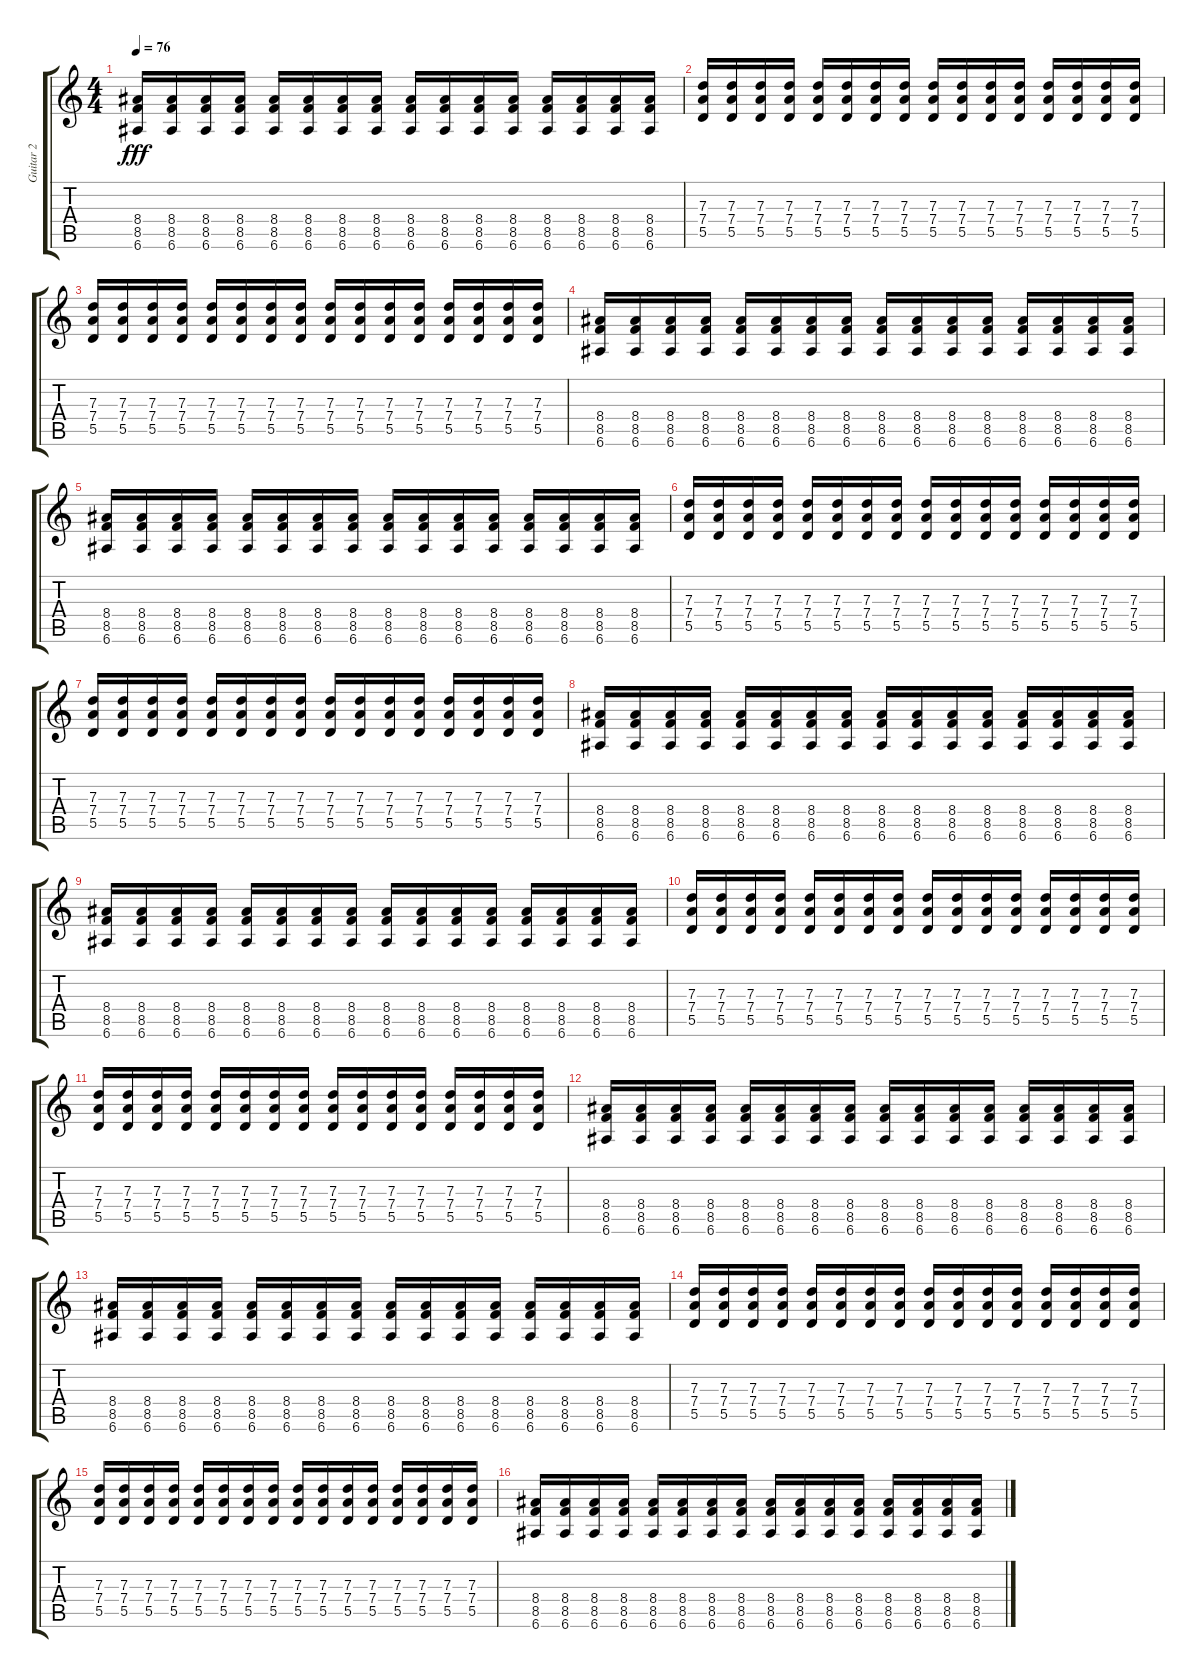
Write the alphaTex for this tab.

\track ("Guitar 2" "Guitar 2") {instrument acousticguitarsteel}
\staff {score tabs}
\tuning (E4 B3 G3 D3 A2 E2) {hide}
\ts (4 4)
\tempo 76
\clef g2
\ks c
(8.4 8.5 6.6).16{dy fff} (8.4 8.5 6.6).16 (8.4 8.5 6.6).16 (8.4 8.5 6.6).16 (8.4 8.5 6.6).16 (8.4 8.5 6.6).16 (8.4 8.5 6.6).16 (8.4 8.5 6.6).16 (8.4 8.5 6.6).16 (8.4 8.5 6.6).16 (8.4 8.5 6.6).16 (8.4 8.5 6.6).16 (8.4 8.5 6.6).16 (8.4 8.5 6.6).16 (8.4 8.5 6.6).16 (8.4 8.5 6.6).16 |
(7.3 7.4 5.5).16 (7.3 7.4 5.5).16 (7.3 7.4 5.5).16 (7.3 7.4 5.5).16 (7.3 7.4 5.5).16 (7.3 7.4 5.5).16 (7.3 7.4 5.5).16 (7.3 7.4 5.5).16 (7.3 7.4 5.5).16 (7.3 7.4 5.5).16 (7.3 7.4 5.5).16 (7.3 7.4 5.5).16 (7.3 7.4 5.5).16 (7.3 7.4 5.5).16 (7.3 7.4 5.5).16 (7.3 7.4 5.5).16 |
(7.3 7.4 5.5).16 (7.3 7.4 5.5).16 (7.3 7.4 5.5).16 (7.3 7.4 5.5).16 (7.3 7.4 5.5).16 (7.3 7.4 5.5).16 (7.3 7.4 5.5).16 (7.3 7.4 5.5).16 (7.3 7.4 5.5).16 (7.3 7.4 5.5).16 (7.3 7.4 5.5).16 (7.3 7.4 5.5).16 (7.3 7.4 5.5).16 (7.3 7.4 5.5).16 (7.3 7.4 5.5).16 (7.3 7.4 5.5).16 |
(8.4 8.5 6.6).16 (8.4 8.5 6.6).16 (8.4 8.5 6.6).16 (8.4 8.5 6.6).16 (8.4 8.5 6.6).16 (8.4 8.5 6.6).16 (8.4 8.5 6.6).16 (8.4 8.5 6.6).16 (8.4 8.5 6.6).16 (8.4 8.5 6.6).16 (8.4 8.5 6.6).16 (8.4 8.5 6.6).16 (8.4 8.5 6.6).16 (8.4 8.5 6.6).16 (8.4 8.5 6.6).16 (8.4 8.5 6.6).16 |
(8.4 8.5 6.6).16 (8.4 8.5 6.6).16 (8.4 8.5 6.6).16 (8.4 8.5 6.6).16 (8.4 8.5 6.6).16 (8.4 8.5 6.6).16 (8.4 8.5 6.6).16 (8.4 8.5 6.6).16 (8.4 8.5 6.6).16 (8.4 8.5 6.6).16 (8.4 8.5 6.6).16 (8.4 8.5 6.6).16 (8.4 8.5 6.6).16 (8.4 8.5 6.6).16 (8.4 8.5 6.6).16 (8.4 8.5 6.6).16 |
(7.3 7.4 5.5).16 (7.3 7.4 5.5).16 (7.3 7.4 5.5).16 (7.3 7.4 5.5).16 (7.3 7.4 5.5).16 (7.3 7.4 5.5).16 (7.3 7.4 5.5).16 (7.3 7.4 5.5).16 (7.3 7.4 5.5).16 (7.3 7.4 5.5).16 (7.3 7.4 5.5).16 (7.3 7.4 5.5).16 (7.3 7.4 5.5).16 (7.3 7.4 5.5).16 (7.3 7.4 5.5).16 (7.3 7.4 5.5).16 |
(7.3 7.4 5.5).16 (7.3 7.4 5.5).16 (7.3 7.4 5.5).16 (7.3 7.4 5.5).16 (7.3 7.4 5.5).16 (7.3 7.4 5.5).16 (7.3 7.4 5.5).16 (7.3 7.4 5.5).16 (7.3 7.4 5.5).16 (7.3 7.4 5.5).16 (7.3 7.4 5.5).16 (7.3 7.4 5.5).16 (7.3 7.4 5.5).16 (7.3 7.4 5.5).16 (7.3 7.4 5.5).16 (7.3 7.4 5.5).16 |
(8.4 8.5 6.6).16 (8.4 8.5 6.6).16 (8.4 8.5 6.6).16 (8.4 8.5 6.6).16 (8.4 8.5 6.6).16 (8.4 8.5 6.6).16 (8.4 8.5 6.6).16 (8.4 8.5 6.6).16 (8.4 8.5 6.6).16 (8.4 8.5 6.6).16 (8.4 8.5 6.6).16 (8.4 8.5 6.6).16 (8.4 8.5 6.6).16 (8.4 8.5 6.6).16 (8.4 8.5 6.6).16 (8.4 8.5 6.6).16 |
(8.4 8.5 6.6).16 (8.4 8.5 6.6).16 (8.4 8.5 6.6).16 (8.4 8.5 6.6).16 (8.4 8.5 6.6).16 (8.4 8.5 6.6).16 (8.4 8.5 6.6).16 (8.4 8.5 6.6).16 (8.4 8.5 6.6).16 (8.4 8.5 6.6).16 (8.4 8.5 6.6).16 (8.4 8.5 6.6).16 (8.4 8.5 6.6).16 (8.4 8.5 6.6).16 (8.4 8.5 6.6).16 (8.4 8.5 6.6).16 |
(7.3 7.4 5.5).16 (7.3 7.4 5.5).16 (7.3 7.4 5.5).16 (7.3 7.4 5.5).16 (7.3 7.4 5.5).16 (7.3 7.4 5.5).16 (7.3 7.4 5.5).16 (7.3 7.4 5.5).16 (7.3 7.4 5.5).16 (7.3 7.4 5.5).16 (7.3 7.4 5.5).16 (7.3 7.4 5.5).16 (7.3 7.4 5.5).16 (7.3 7.4 5.5).16 (7.3 7.4 5.5).16 (7.3 7.4 5.5).16 |
(7.3 7.4 5.5).16 (7.3 7.4 5.5).16 (7.3 7.4 5.5).16 (7.3 7.4 5.5).16 (7.3 7.4 5.5).16 (7.3 7.4 5.5).16 (7.3 7.4 5.5).16 (7.3 7.4 5.5).16 (7.3 7.4 5.5).16 (7.3 7.4 5.5).16 (7.3 7.4 5.5).16 (7.3 7.4 5.5).16 (7.3 7.4 5.5).16 (7.3 7.4 5.5).16 (7.3 7.4 5.5).16 (7.3 7.4 5.5).16 |
(8.4 8.5 6.6).16 (8.4 8.5 6.6).16 (8.4 8.5 6.6).16 (8.4 8.5 6.6).16 (8.4 8.5 6.6).16 (8.4 8.5 6.6).16 (8.4 8.5 6.6).16 (8.4 8.5 6.6).16 (8.4 8.5 6.6).16 (8.4 8.5 6.6).16 (8.4 8.5 6.6).16 (8.4 8.5 6.6).16 (8.4 8.5 6.6).16 (8.4 8.5 6.6).16 (8.4 8.5 6.6).16 (8.4 8.5 6.6).16 |
(8.4 8.5 6.6).16 (8.4 8.5 6.6).16 (8.4 8.5 6.6).16 (8.4 8.5 6.6).16 (8.4 8.5 6.6).16 (8.4 8.5 6.6).16 (8.4 8.5 6.6).16 (8.4 8.5 6.6).16 (8.4 8.5 6.6).16 (8.4 8.5 6.6).16 (8.4 8.5 6.6).16 (8.4 8.5 6.6).16 (8.4 8.5 6.6).16 (8.4 8.5 6.6).16 (8.4 8.5 6.6).16 (8.4 8.5 6.6).16 |
(7.3 7.4 5.5).16 (7.3 7.4 5.5).16 (7.3 7.4 5.5).16 (7.3 7.4 5.5).16 (7.3 7.4 5.5).16 (7.3 7.4 5.5).16 (7.3 7.4 5.5).16 (7.3 7.4 5.5).16 (7.3 7.4 5.5).16 (7.3 7.4 5.5).16 (7.3 7.4 5.5).16 (7.3 7.4 5.5).16 (7.3 7.4 5.5).16 (7.3 7.4 5.5).16 (7.3 7.4 5.5).16 (7.3 7.4 5.5).16 |
(7.3 7.4 5.5).16 (7.3 7.4 5.5).16 (7.3 7.4 5.5).16 (7.3 7.4 5.5).16 (7.3 7.4 5.5).16 (7.3 7.4 5.5).16 (7.3 7.4 5.5).16 (7.3 7.4 5.5).16 (7.3 7.4 5.5).16 (7.3 7.4 5.5).16 (7.3 7.4 5.5).16 (7.3 7.4 5.5).16 (7.3 7.4 5.5).16 (7.3 7.4 5.5).16 (7.3 7.4 5.5).16 (7.3 7.4 5.5).16 |
(8.4 8.5 6.6).16 (8.4 8.5 6.6).16 (8.4 8.5 6.6).16 (8.4 8.5 6.6).16 (8.4 8.5 6.6).16 (8.4 8.5 6.6).16 (8.4 8.5 6.6).16 (8.4 8.5 6.6).16 (8.4 8.5 6.6).16 (8.4 8.5 6.6).16 (8.4 8.5 6.6).16 (8.4 8.5 6.6).16 (8.4 8.5 6.6).16 (8.4 8.5 6.6).16 (8.4 8.5 6.6).16 (8.4 8.5 6.6).16
